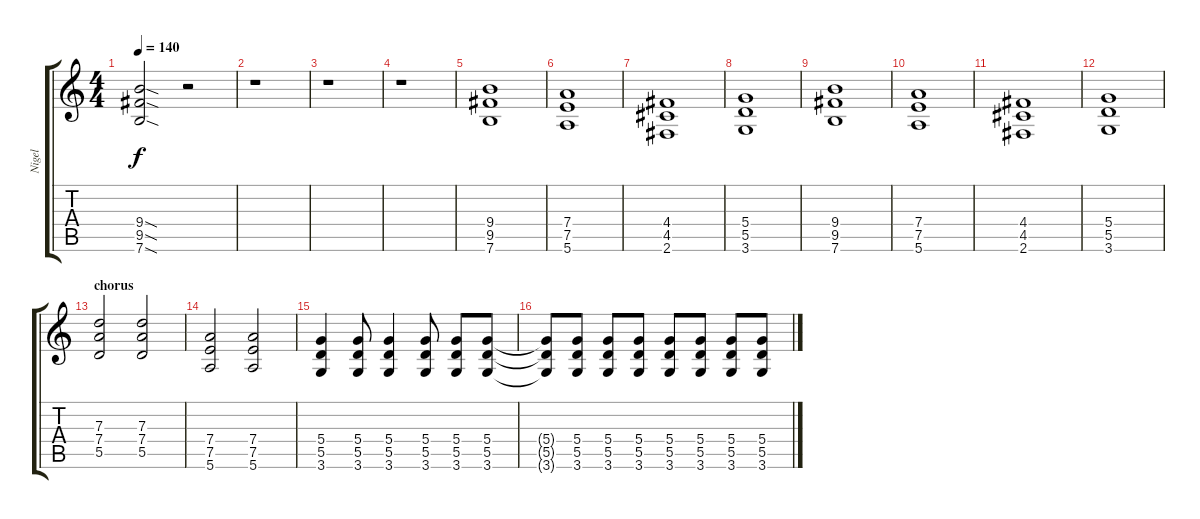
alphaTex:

\track ("Nigel" "Nigel") {instrument distortionguitar}
\staff {score tabs}
\tuning (E4 B3 G3 D3 A2 E2) {hide}
\ts (4 4)
\tempo 140
\clef g2
\ks c
(9.4{sod} 9.5{sod} 7.6{sod}).2{dy f} r.2 |
r.1 |
r.1 |
r.1 |
(9.4 9.5 7.6).1{volume 7} |
(7.4 7.5 5.6).1 |
(4.4 4.5 2.6).1 |
(5.4 5.5 3.6).1 |
(9.4 9.5 7.6).1 |
(7.4 7.5 5.6).1 |
(4.4 4.5 2.6).1 |
(5.4 5.5 3.6).1 |
\section ("" "chorus")
(7.3 7.4 5.5).2{volume 12} (7.3 7.4 5.5).2 |
(7.4 7.5 5.6).2 (7.4 7.5 5.6).2 |
(5.4 5.5 3.6).4 (5.4 5.5 3.6).8 (5.4 5.5 3.6).4 (5.4 5.5 3.6).8 (5.4 5.5 3.6).8 (5.4 5.5 3.6).8 |
(5.4{t} 5.5{t} 3.6{t}).8 (5.4 5.5 3.6).8 (5.4 5.5 3.6).8 (5.4 5.5 3.6).8 (5.4 5.5 3.6).8 (5.4 5.5 3.6).8 (5.4 5.5 3.6).8 (5.4 5.5 3.6).8
